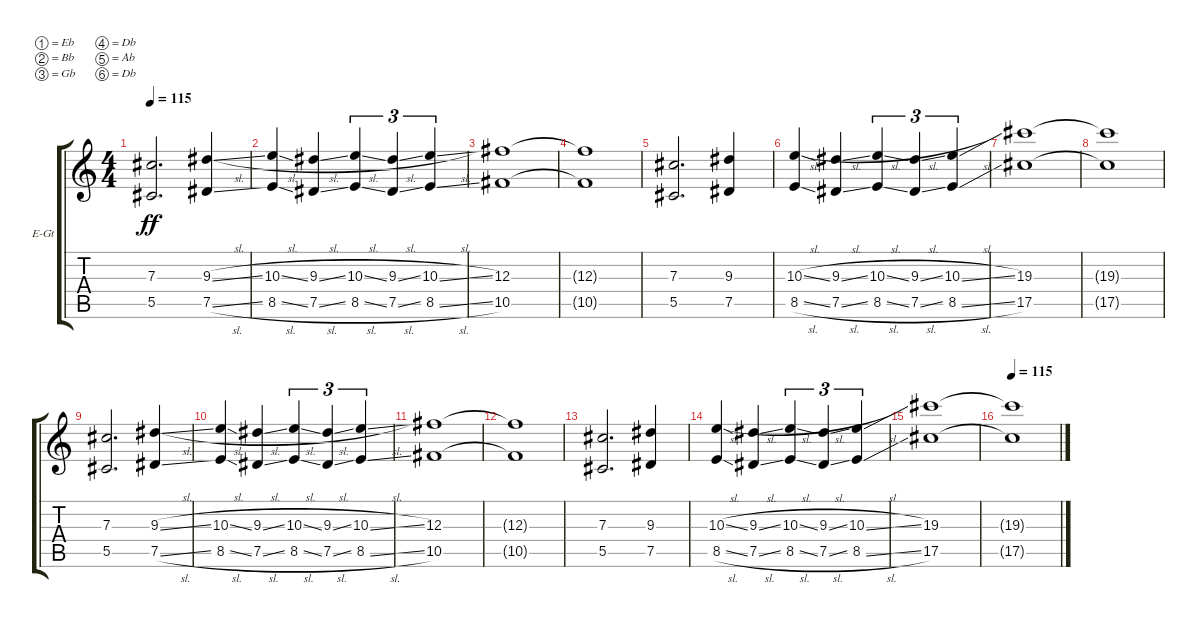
\bracketExtendMode groupsimilarinstruments
\firstSystemTrackNameOrientation horizontal
\otherSystemsTrackNameOrientation horizontal
\track ("Electric Guitar 2" "E-Gt") {instrument distortionguitar}
\staff {score tabs}
\tuning (Eb4 Bb3 Gb3 Db3 Ab2 Db2)
\ts (4 4)
\tempo 115
\clef g2
\ks c
(5.5 7.3).2{d dy ff} (7.5{sl} 9.3{sl}).4 |
(8.5{sl} 10.3{sl}).4 (7.5{sl} 9.3{sl}).4 (8.5{sl} 10.3{sl}).4{tu (3 2)} (9.3{sl} 7.5{sl}).4{tu (3 2)} (10.3{sl} 8.5{sl}).4{tu (3 2)} |
(12.3 10.5).1 |
(10.5{t} 12.3{t}).1 |
(5.5 7.3).2{d} (7.5 9.3).4 |
(8.5{sl} 10.3{sl}).4 (7.5{sl} 9.3{sl}).4 (8.5{sl} 10.3{sl}).4{tu (3 2)} (9.3{sl} 7.5{sl}).4{tu (3 2)} (10.3{sl} 8.5{sl}).4{tu (3 2)} |
(19.3 17.5).1 |
(17.5{t} 19.3{t}).1 |
(5.5 7.3).2{d} (7.5{sl} 9.3{sl}).4 |
(8.5{sl} 10.3{sl}).4 (7.5{sl} 9.3{sl}).4 (8.5{sl} 10.3{sl}).4{tu (3 2)} (9.3{sl} 7.5{sl}).4{tu (3 2)} (10.3{sl} 8.5{sl}).4{tu (3 2)} |
(12.3 10.5).1 |
(10.5{t} 12.3{t}).1 |
(5.5 7.3).2{d} (7.5 9.3).4 |
(8.5{sl} 10.3{sl}).4 (7.5{sl} 9.3{sl}).4 (8.5{sl} 10.3{sl}).4{tu (3 2)} (9.3{sl} 7.5{sl}).4{tu (3 2)} (10.3{sl} 8.5{sl}).4{tu (3 2)} |
(19.3 17.5).1 |
\tempo (115 0.00625)
(17.5{t} 19.3{t}).1
